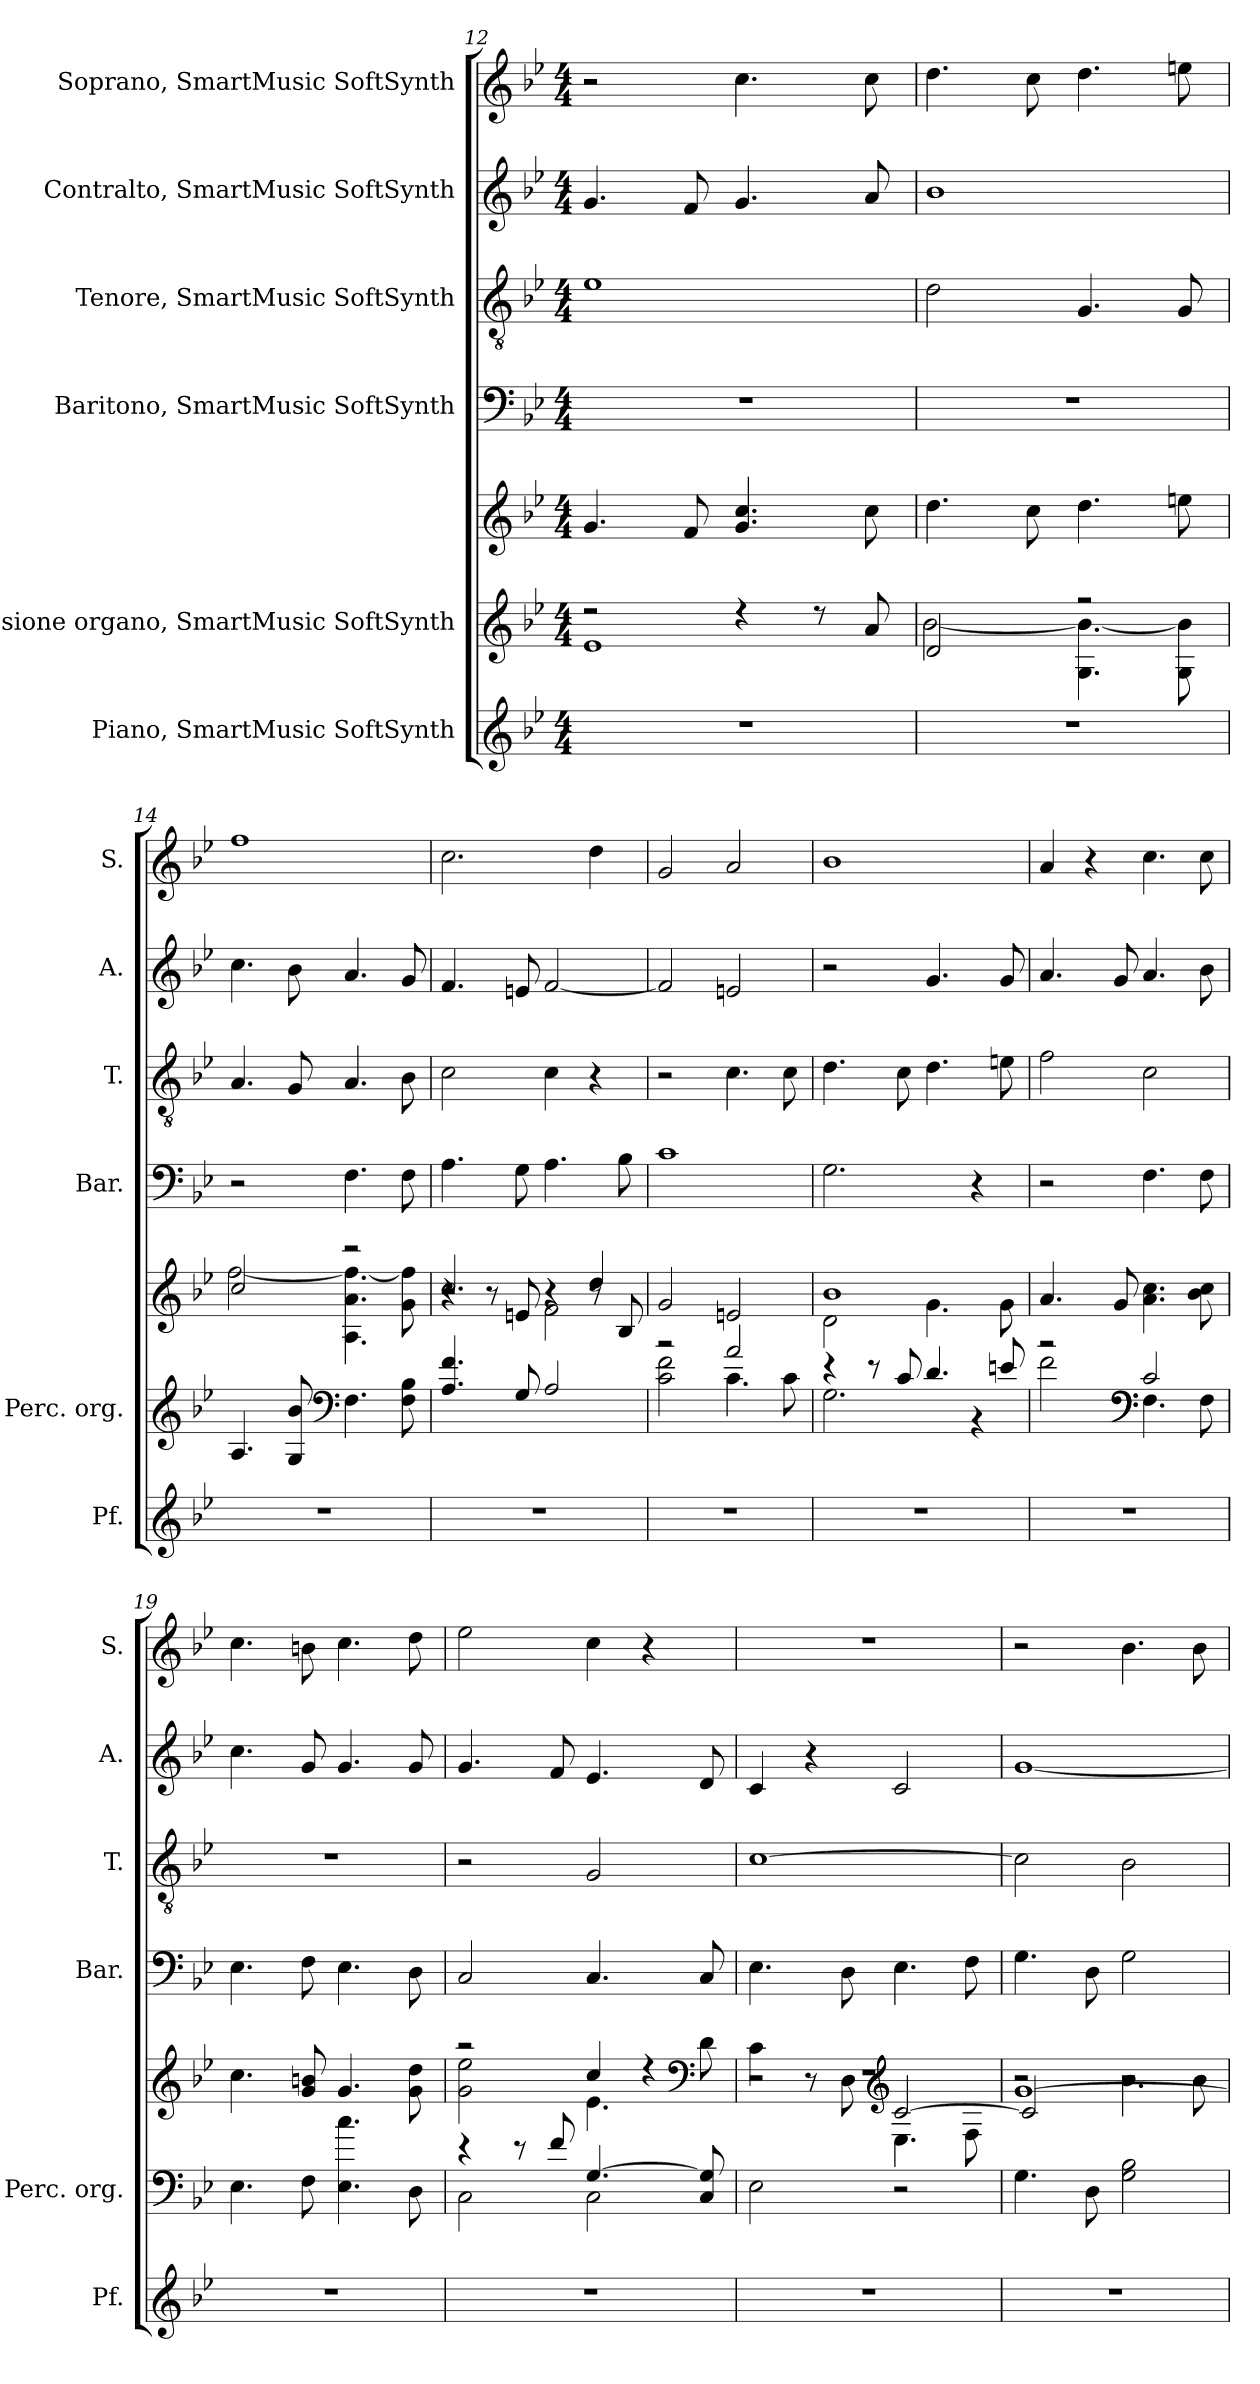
**kern	**kern	**kern	**kern	**kern	**kern	**kern
*part6	*part5	*part5	*part4	*part3	*part2	*part1
*staff7	*staff6	*staff5	*staff4	*staff3	*staff2	*staff1
*I"Piano, SmartMusic SoftSynth	*I"Percussione organo, SmartMusic SoftSynth	*	*I"Baritono, SmartMusic SoftSynth	*I"Tenore, SmartMusic SoftSynth	*I"Contralto, SmartMusic SoftSynth	*I"Soprano, SmartMusic SoftSynth
*I'Pf.	*I'Perc. org.	*	*I'Bar.	*I'T.	*I'A.	*I'S.
*clefG2	*clefG2	*clefG2	*clefF4	*clefGv2	*clefG2	*clefG2
*k[b-e-]	*k[b-e-]	*k[b-e-]	*k[b-e-]	*k[b-e-]	*k[b-e-]	*k[b-e-]
*M4/4	*M4/4	*M4/4	*M4/4	*M4/4	*M4/4	*M4/4
=12	=12	=12	=12	=12	=12	=12
*	*^	*	*	*	*	*
1r	2r	1e-	4.g/	1r	1e-	4.g/	2r
.	.	.	8f/	.	.	8f/	.
.	4r	.	4.g/ 4.cc/	.	.	4.g/	4.cc\
.	8r	.	.	.	.	.	.
.	8a/	.	8cc\	.	.	8a/	8cc\
=13	=13	=13	=13	=13	=13	=13	=13
1r	2d/	[2b-\	4.dd\	1r	2d\	1b-	4.dd\
.	.	.	8cc\	.	.	.	8cc\
.	2r	4.G\ 4.b-\_	4.dd\	.	4.G/	.	4.dd\
.	.	8G\ 8b-\]	8een\	.	8G/	.	8een\
*	*v	*v	*	*	*	*	*
!!LO:PB:g=z
=14	=14	=14	=14	=14	=14	=14
*	*	*^	*	*	*	*
1r	4.A/	2cc/	[2ff\	2r	4.A/	4.cc\	1ff
.	8G/ 8b-/	.	.	.	8G/	8b-\	.
*	*clefF4	*	*	*	*	*	*
.	4.F\	2r	4.A\ 4.a\ 4.ff\_	4.F\	4.A/	4.a/	.
.	8F\ 8B-\	.	8g\ 8ff\]	8F\	8B-\	8g/	.
=15	=15	=15	=15	=15	=15	=15	=15
*	*	*	*^	*	*	*	*
1r	4.A/ 4.f/	2.cc/	2r	4r	4.A\	2c\	4.f/	2.cc\
.	.	.	.	8r	.	.	.	.
.	8G/	.	.	8en/	8G\	.	8en/	.
.	2A/	.	2f\	4r	4.A\	4c\	[2f/	.
.	.	4dd/	.	8r	.	4r	.	4dd\
.	.	.	.	8B-/	8B-\	.	.	.
*	*	*v	*v	*v	*	*	*	*
=16	=16	=16	=16	=16	=16	=16
*	*^	*	*	*	*	*
1r	2r	2c\ 2f\	2g/	1c	2r	2f/]	2g/
.	2a/	4.c\	2en/	.	4.c\	2en/	2a/
.	.	8c\	.	.	8c\	.	.
=17	=17	=17	=17	=17	=17	=17	=17
*	*	*	*^	*	*	*	*
1r	4r	2.G\	1b-	2d\	2.G\	4.d\	2r	1b-
.	8r	.	.	.	.	.	.	.
.	8c/	.	.	.	.	8c\	.	.
.	4.d/	.	.	4.g\	.	4.d\	4.g/	.
.	.	4r	.	.	4r	.	.	.
.	8en/	.	.	8g\	.	8en\	8g/	.
*	*	*	*v	*v	*	*	*	*
=18	=18	=18	=18	=18	=18	=18	=18
1r	2r	2f\	4.a/	2r	2f\	4.a/	4a/
.	.	.	.	.	.	.	4r
.	.	.	8g/	.	.	8g/	.
*	*clefF4	*	*	*	*	*	*
.	2c/	4.F\	4.a\ 4.cc\	4.F\	2c\	4.a/	4.cc\
.	.	8F\	8b-\ 8cc\	8F\	.	8b-\	8cc\
*	*v	*v	*	*	*	*	*
!!LO:PB:g=z
=19	=19	=19	=19	=19	=19	=19
1r	4.E-\	4.cc\	4.E-\	1r	4.cc\	4.cc\
.	8F\	8g/ 8bn/	8F\	.	8g/	8bn\
.	4.E-\ 4.cc\	4.g/	4.E-\	.	4.g/	4.cc\
.	8D\	8g\ 8dd\	8D\	.	8g/	8dd\
=20	=20	=20	=20	=20	=20	=20
*	*^	*^	*	*	*	*
1r	4r	2C\	2r	2g\ 2ee-\	2C/	2r	4.g/	2ee-\
.	8r	.	.	.	.	.	.	.
.	8f/	.	.	.	.	.	8f/	.
.	[4.G/	2C\	4cc/	4.e-\	4.C/	2G/	4.e-/	4cc\
.	.	.	4r	.	.	.	.	4r
*	*	*	*clefF4	*	*	*	*	*
.	8C/ 8G/]	.	.	8d\	8C/	.	8d/	.
*	*v	*v	*	*	*	*	*	*
=21	=21	=21	=21	=21	=21	=21	=21
*	*	*	*^	*	*	*	*
1r	2E-\	1r	4c\	2r	4.E-\	[1c	4c/	1r
.	.	.	8r	.	.	.	4r	.
.	.	.	8D\	.	8D\	.	.	.
*	*	*clefG2	*	*	*	*	*	*
.	2r	.	4.E-\	[2c/	4.E-\	.	2c/	.
.	.	.	8F\	.	8F\	.	.	.
=22	=22	=22	=22	=22	=22	=22	=22	=22
1r	4.G\	[1g	2r	2c/]	4.G\	2c\]	[1g	2r
.	8D\	.	.	.	8D\	.	.	.
.	2G\ 2B-\	.	4.b-\	2r	2G\	2B-\	.	4.b-\
.	.	.	8b-\	.	.	.	.	8b-\
*	*	*v	*v	*v	*	*	*	*
=	=	=	=	=	=	=
*-	*-	*-	*-	*-	*-	*-
